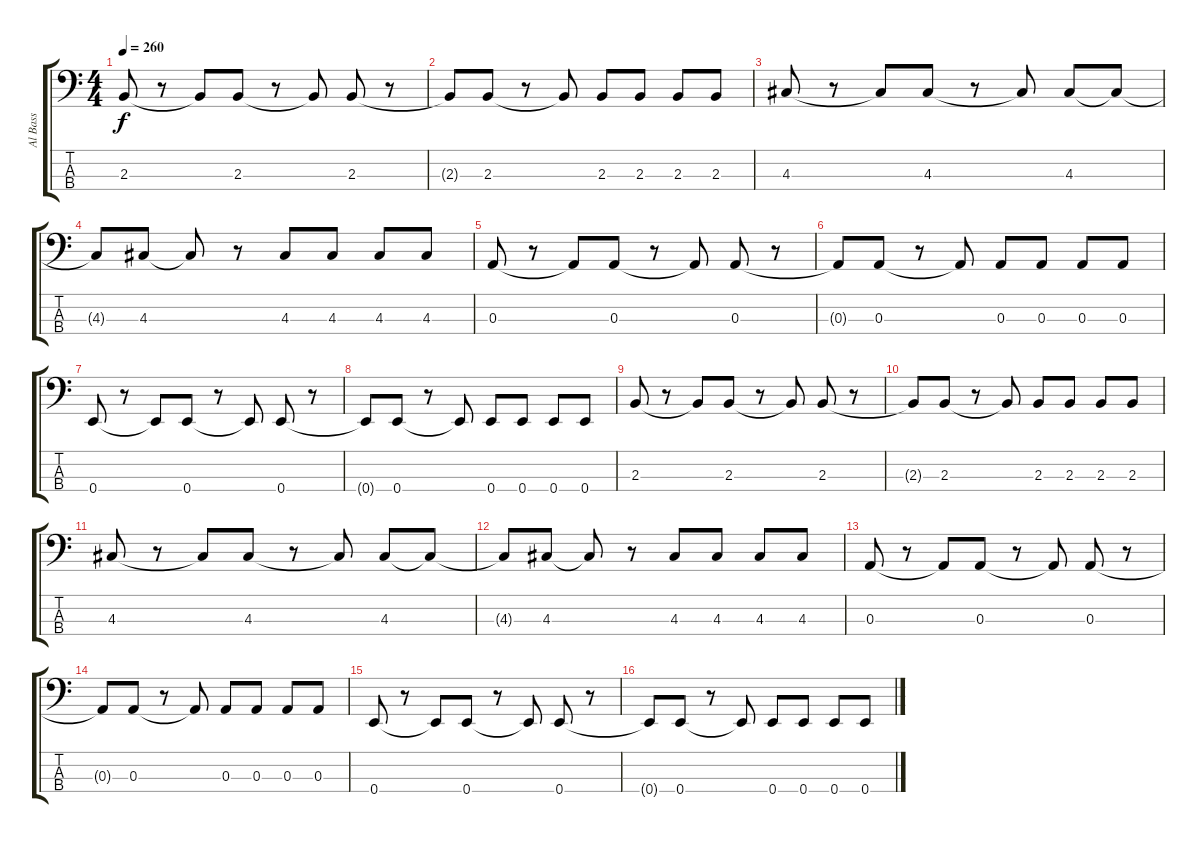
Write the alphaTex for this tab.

\track ("Al Bass" "Al Bass") {instrument electricbasspick}
\staff {score tabs}
\tuning (G2 D2 A1 E1) {hide}
\ts (4 4)
\tempo 260
\clef f4
\ks c
2.3.8{dy f} r.8 2.3{t}.8 2.3.8 r.8 2.3{t}.8 2.3.8 r.8 |
2.3{t}.8 2.3.8 r.8 2.3{t}.8 2.3.8 2.3.8 2.3.8 2.3.8 |
4.3.8 r.8 4.3{t}.8 4.3.8 r.8 4.3{t}.8 4.3.8 4.3{t}.8 |
4.3{t}.8 4.3.8 4.3{t}.8 r.8 4.3.8 4.3.8 4.3.8 4.3.8 |
0.3.8 r.8 0.3{t}.8 0.3.8 r.8 0.3{t}.8 0.3.8 r.8 |
0.3{t}.8 0.3.8 r.8 0.3{t}.8 0.3.8 0.3.8 0.3.8 0.3.8 |
0.4.8 r.8 0.4{t}.8 0.4.8 r.8 0.4{t}.8 0.4.8 r.8 |
0.4{t}.8 0.4.8 r.8 0.4{t}.8 0.4.8 0.4.8 0.4.8 0.4.8 |
2.3.8 r.8 2.3{t}.8 2.3.8 r.8 2.3{t}.8 2.3.8 r.8 |
2.3{t}.8 2.3.8 r.8 2.3{t}.8 2.3.8 2.3.8 2.3.8 2.3.8 |
4.3.8 r.8 4.3{t}.8 4.3.8 r.8 4.3{t}.8 4.3.8 4.3{t}.8 |
4.3{t}.8 4.3.8 4.3{t}.8 r.8 4.3.8 4.3.8 4.3.8 4.3.8 |
0.3.8 r.8 0.3{t}.8 0.3.8 r.8 0.3{t}.8 0.3.8 r.8 |
0.3{t}.8 0.3.8 r.8 0.3{t}.8 0.3.8 0.3.8 0.3.8 0.3.8 |
0.4.8 r.8 0.4{t}.8 0.4.8 r.8 0.4{t}.8 0.4.8 r.8 |
0.4{t}.8 0.4.8 r.8 0.4{t}.8 0.4.8 0.4.8 0.4.8 0.4.8
